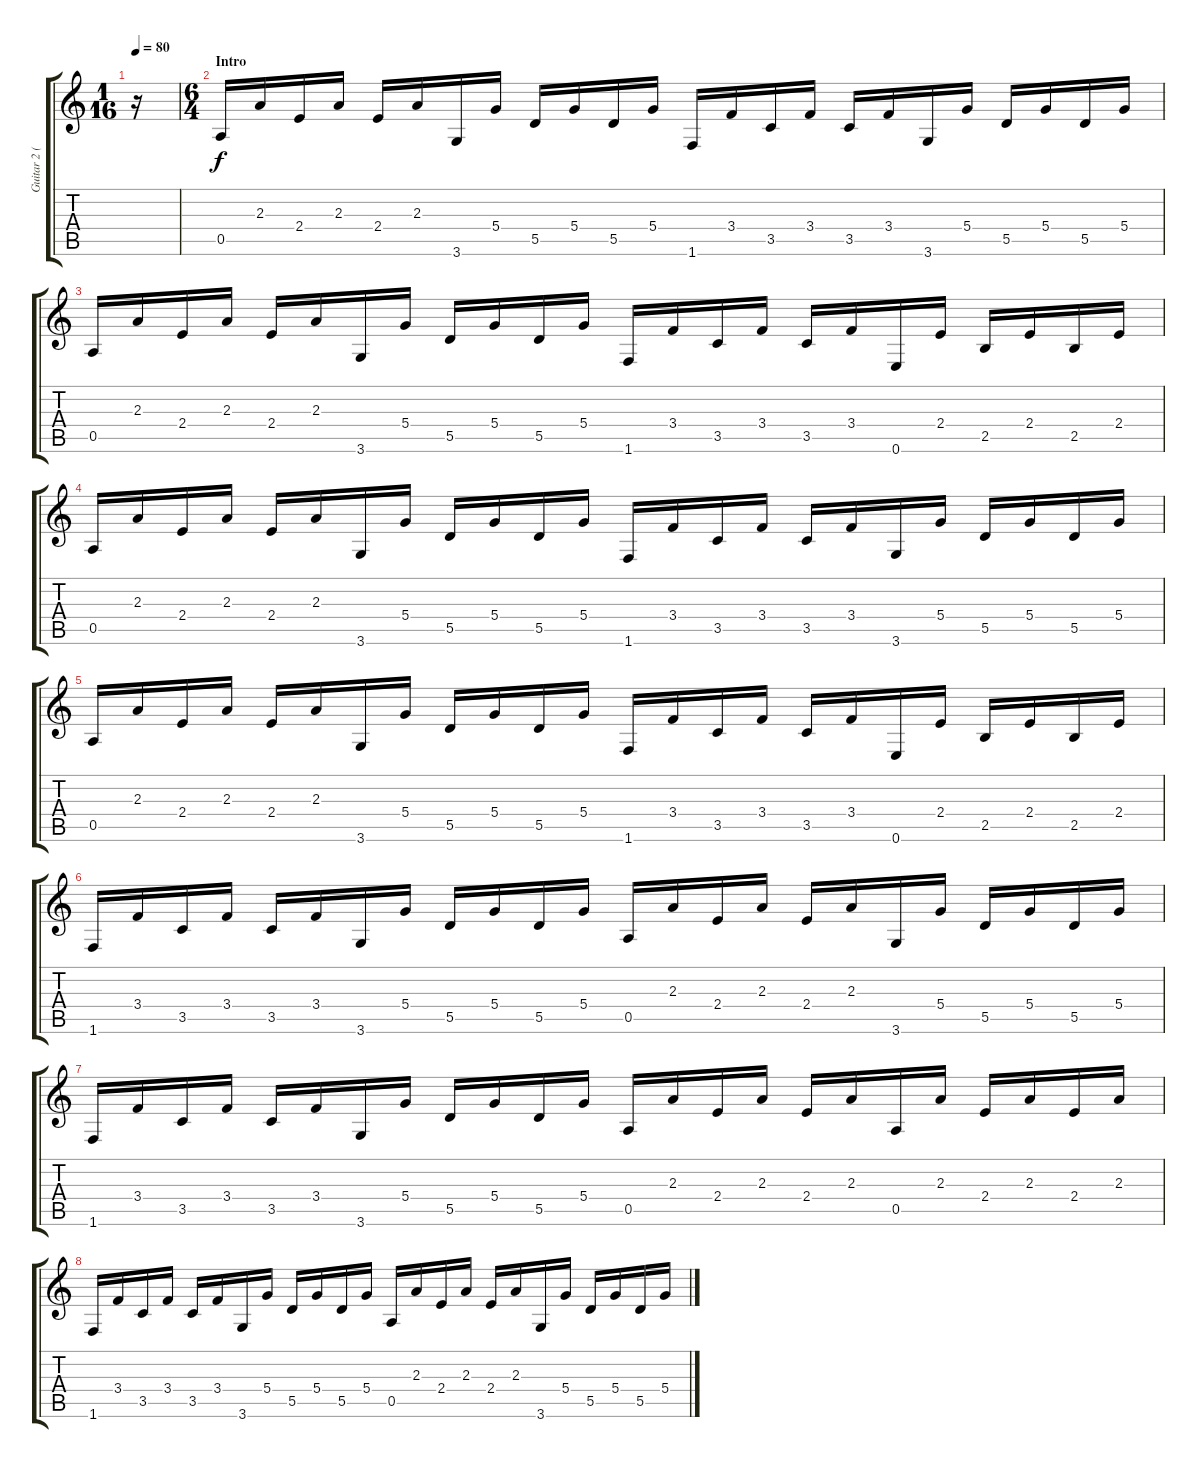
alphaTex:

\track ("Guitar 2 (clean)" "Guitar 2 (") {instrument acousticguitarsteel}
\staff {score tabs}
\tuning (E4 B3 G3 D3 A2 E2) {hide}
\ts (1 16)
\tempo 80
\clef g2
\ks c
r.16{dy f instrument acousticguitarsteel} |
\ts (6 4)
\section ("" "Intro")
0.5.16 2.3.16 2.4.16 2.3.16 2.4.16 2.3.16 3.6.16 5.4.16 5.5.16 5.4.16 5.5.16 5.4.16 1.6.16 3.4.16 3.5.16 3.4.16 3.5.16 3.4.16 3.6.16 5.4.16 5.5.16 5.4.16 5.5.16 5.4.16 |
0.5.16 2.3.16 2.4.16 2.3.16 2.4.16 2.3.16 3.6.16 5.4.16 5.5.16 5.4.16 5.5.16 5.4.16 1.6.16 3.4.16 3.5.16 3.4.16 3.5.16 3.4.16 0.6.16 2.4.16 2.5.16 2.4.16 2.5.16 2.4.16 |
0.5.16 2.3.16 2.4.16 2.3.16 2.4.16 2.3.16 3.6.16 5.4.16 5.5.16 5.4.16 5.5.16 5.4.16 1.6.16 3.4.16 3.5.16 3.4.16 3.5.16 3.4.16 3.6.16 5.4.16 5.5.16 5.4.16 5.5.16 5.4.16 |
0.5.16 2.3.16 2.4.16 2.3.16 2.4.16 2.3.16 3.6.16 5.4.16 5.5.16 5.4.16 5.5.16 5.4.16 1.6.16 3.4.16 3.5.16 3.4.16 3.5.16 3.4.16 0.6.16 2.4.16 2.5.16 2.4.16 2.5.16 2.4.16 |
1.6.16 3.4.16 3.5.16 3.4.16 3.5.16 3.4.16 3.6.16 5.4.16 5.5.16 5.4.16 5.5.16 5.4.16 0.5.16 2.3.16 2.4.16 2.3.16 2.4.16 2.3.16 3.6.16 5.4.16 5.5.16 5.4.16 5.5.16 5.4.16 |
1.6.16 3.4.16 3.5.16 3.4.16 3.5.16 3.4.16 3.6.16 5.4.16 5.5.16 5.4.16 5.5.16 5.4.16 0.5.16 2.3.16 2.4.16 2.3.16 2.4.16 2.3.16 0.5.16 2.3.16 2.4.16 2.3.16 2.4.16 2.3.16 |
1.6.16 3.4.16 3.5.16 3.4.16 3.5.16 3.4.16 3.6.16 5.4.16 5.5.16 5.4.16 5.5.16 5.4.16 0.5.16 2.3.16 2.4.16 2.3.16 2.4.16 2.3.16 3.6.16 5.4.16 5.5.16 5.4.16 5.5.16 5.4.16
